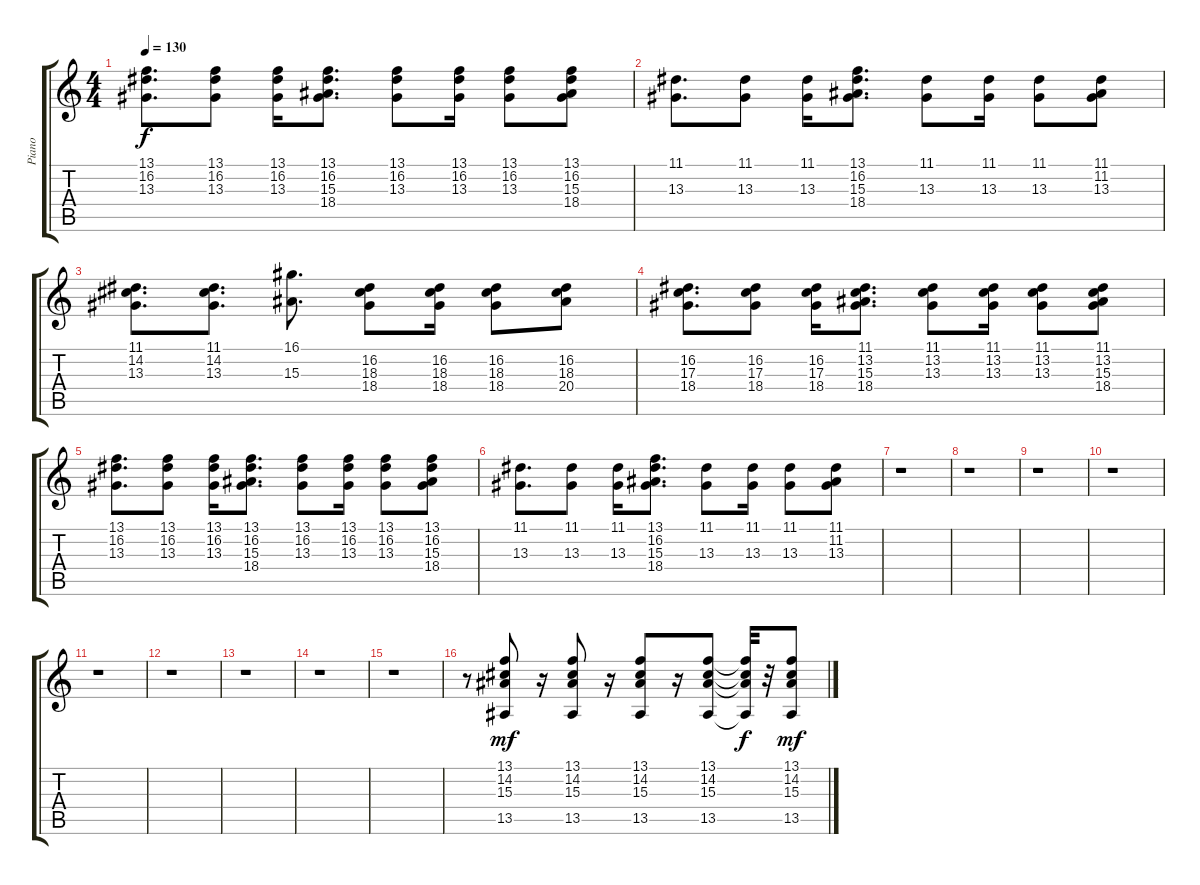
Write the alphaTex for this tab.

\track ("Piano" "Piano") {instrument brightacousticpiano}
\staff {score tabs}
\tuning (E4 B3 G3 D3 A2 E2) {hide}
\ts (4 4)
\tempo 130
\clef g2
\ks c
(13.1 16.2 13.3).8{d dy f} (13.1 16.2 13.3).8 (13.1 16.2 13.3).16 (13.1 16.2 15.3 18.4).8{d} (13.1 16.2 13.3).8 (13.1 16.2 13.3).16 (13.1 16.2 13.3).8 (13.1 16.2 15.3 18.4).8 |
(11.1 13.3).8{d} (11.1 13.3).8 (11.1 13.3).16 (13.1 16.2 15.3 18.4).8{d} (11.1 13.3).8 (11.1 13.3).16 (11.1 13.3).8 (11.1 11.2 13.3).8 |
(11.1 14.2 13.3).8{d} (11.1 14.2 13.3).8{d} (16.1 15.3).8{d} (16.2 18.3 18.4).8 (16.2 18.3 18.4).16 (16.2 18.3 18.4).8 (16.2 18.3 20.4).8 |
(16.2 17.3 18.4).8{d} (16.2 17.3 18.4).8 (16.2 17.3 18.4).16 (11.1 13.2 15.3 18.4).8{d} (11.1 13.2 13.3).8 (11.1 13.2 13.3).16 (11.1 13.2 13.3).8 (11.1 13.2 15.3 18.4).8 |
(13.1 16.2 13.3).8{d} (13.1 16.2 13.3).8 (13.1 16.2 13.3).16 (13.1 16.2 15.3 18.4).8{d} (13.1 16.2 13.3).8 (13.1 16.2 13.3).16 (13.1 16.2 13.3).8 (13.1 16.2 15.3 18.4).8 |
(11.1 13.3).8{d} (11.1 13.3).8 (11.1 13.3).16 (13.1 16.2 15.3 18.4).8{d} (11.1 13.3).8 (11.1 13.3).16 (11.1 13.3).8 (11.1 11.2 13.3).8 |
r.1 |
r.1 |
r.1 |
r.1 |
r.1 |
r.1 |
r.1 |
r.1 |
r.1 |
r.8 (13.1 14.2 15.3 13.5).8{dy mf} r.16 (13.1 14.2 15.3 13.5).8 r.16 (13.1 14.2 15.3 13.5).8 r.16 (13.1 14.2 15.3 13.5).8 (13.1{t} 14.2{t} 15.3{t} 13.5{t}).32{dy f} r.32 (13.1 14.2 15.3 13.5).8{dy mf}
